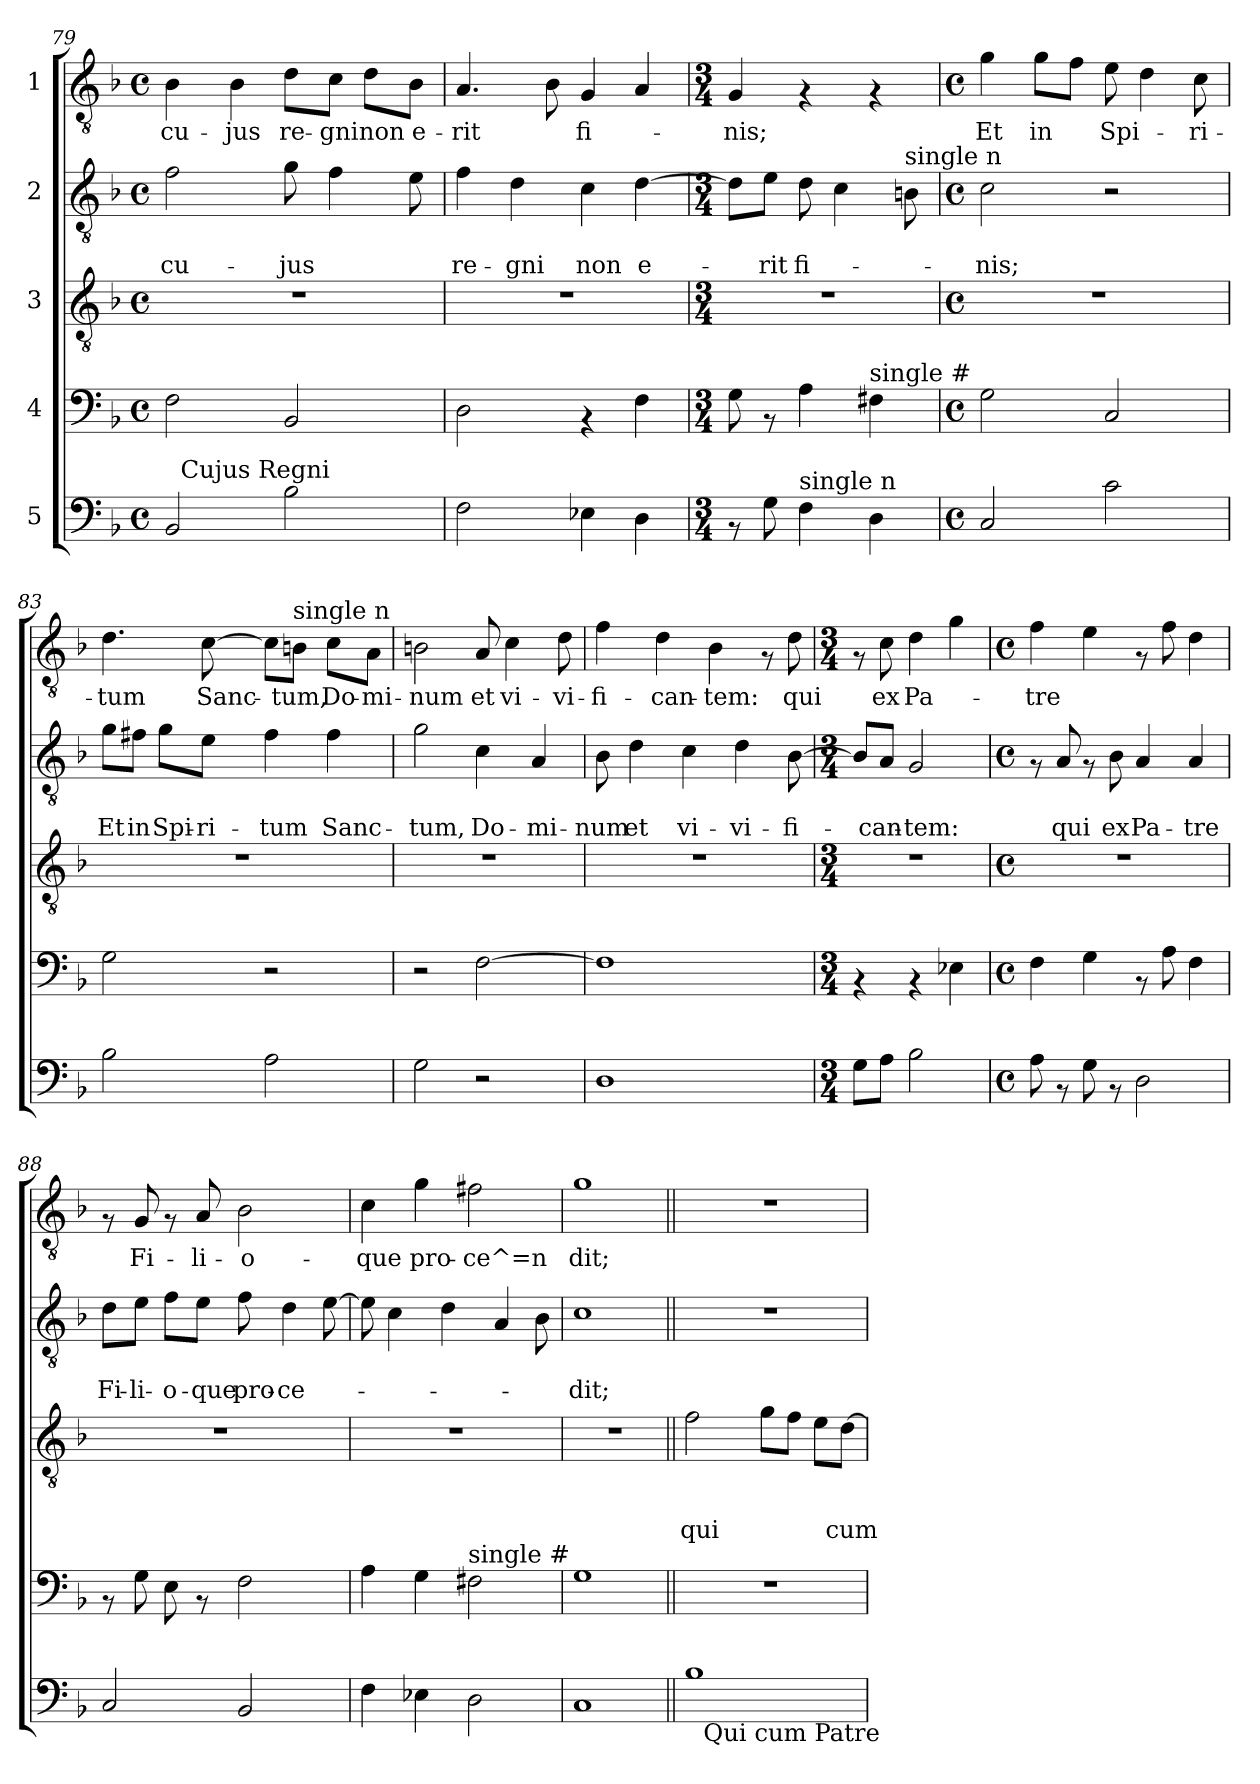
**kern	**kern	**kern	**text	**text	**text	**kern	**text	**text	**kern	**text
*part5	*part4	*part3	*part3	*part3	*part3	*part2	*part2	*part2	*part1	*part1
*staff5	*staff4	*staff3	*staff3	*staff3	*staff3	*staff2	*staff2	*staff2	*staff1	*staff1
*I"5	*I"4	*I"3	*	*	*	*I"2	*	*	*I"1	*
*clefF4	*clefF4	*clefGv2	*	*	*	*clefGv2	*	*	*clefGv2	*
*k[b-]	*k[b-]	*k[b-]	*	*	*	*k[b-]	*	*	*k[b-]	*
*F:	*F:	*F:	*	*	*	*F:	*	*	*F:	*
*M4/4	*M4/4	*M4/4	*	*	*	*M4/4	*	*	*M4/4	*
*met(c)	*met(c)	*met(c)	*	*	*	*met(c)	*	*	*met(c)	*
=79	=79	=79	=79	=79	=79	=79	=79	=79	=79	=79
!	!	!	!	!	!	!	!	!LO:LY:b	!	!LO:LY:b
*^	*	*	*	*	*	*	*	*	*	*
2BB-/	32ryy	2F\	1r	.	.	.	2f\	.	cu-	4B-\	cu-
!	!LO:TX:a:t=Cujus Regni	!	!	!	!	!	!	!	!	!	!
.	2ryy	.	.	.	.	.	.	.	.	.	.
!	!	!	!	!	!	!	!	!	!	!	!LO:LY:b
.	.	.	.	.	.	.	.	.	.	4B-\	-jus
!	!	!	!	!	!	!	!	!	!LO:LY:b	!	!LO:LY:b
2B-\	.	2BB-/	.	.	.	.	8g\	.	-jus	8d\L	re-
.	4...ryy	.	.	.	.	.	.	.	.	.	.
!	!	!	!	!	!	!	!	!	!	!	!LO:LY:b
.	.	.	.	.	.	.	4f\	.	.	8c\J	-gni
!	!	!	!	!	!	!	!	!	!	!	!LO:LY:b
.	.	.	.	.	.	.	.	.	.	8d\L	non
!	!	!	!	!	!	!	!	!	!	!	!LO:LY:b
.	.	.	.	.	.	.	8e\	.	.	8B-\J	e-
=80	=80	=80	=80	=80	=80	=80	=80	=80	=80	=80	=80
!	!	!	!	!	!	!	!	!	!LO:LY:b	!	!LO:LY:b
*v	*v	*	*	*	*	*	*	*	*	*	*
2F\	2D\	1r	.	.	.	4f\	.	re-	4.A/	-rit
!	!	!	!	!	!	!	!	!LO:LY:b	!	!
.	.	.	.	.	.	4d\	.	-gni	.	.
.	.	.	.	.	.	.	.	.	8B-\	.
!	!	!	!	!	!	!	!	!LO:LY:b	!	!LO:LY:b
4E-X\	4rAA	.	.	.	.	4c\	.	non	4G/	fi-
!	!	!	!	!	!	!	!	!LO:LY:b	!	!
4D\	4F\	.	.	.	.	[>4d\	.	e-	4A/	.
=81	=81	=81	=81	=81	=81	=81	=81	=81	=81	=81
*M3/4	*M3/4	*M3/4	*	*	*	*M3/4	*	*	*M3/4	*
!	!	!	!	!	!	!	!	!	!	!LO:LY:b
8rAA	8G\	2.r	.	.	.	8d\L]	.	.	4G/	-nis;
!	!	!	!	!	!	!	!	!LO:LY:b	!	!
8G\	8rAA	.	.	.	.	8e\J	.	-rit	.	.
!LO:TX:a:t=single n	!	!	!	!	!	!	!	!	!	!
!	!	!	!	!	!	!	!	!LO:LY:b	!	!
4F\	4A\	.	.	.	.	8d\	.	fi-	4rF	.
.	.	.	.	.	.	4c\	.	.	.	.
!	!LO:TX:a:t=single #	!	!	!	!	!	!	!	!	!
4D\	4F#\	.	.	.	.	.	.	.	4rF	.
!	!	!	!	!	!	!LO:TX:a:t=single n	!	!	!	!
.	.	.	.	.	.	8B\	.	.	.	.
!!LO:PB:g=z
=82	=82	=82	=82	=82	=82	=82	=82	=82	=82	=82
*M4/4	*M4/4	*M4/4	*	*	*	*M4/4	*	*	*M4/4	*
*met(c)	*met(c)	*met(c)	*	*	*	*met(c)	*	*	*met(c)	*
!	!	!	!	!	!	!	!	!LO:LY:b	!	!LO:LY:b
2C/	2G\	1r	.	.	.	2c\	.	-nis;	4g\	Et
!	!	!	!	!	!	!	!	!	!	!LO:LY:b
.	.	.	.	.	.	.	.	.	8g\L	in
.	.	.	.	.	.	.	.	.	8f\J	.
!	!	!	!	!	!	!	!	!	!	!LO:LY:b
2c\	2C/	.	.	.	.	2r	.	.	8e\	Spi-
.	.	.	.	.	.	.	.	.	4d\	.
!	!	!	!	!	!	!	!	!	!	!LO:LY:b
.	.	.	.	.	.	.	.	.	8c\	-ri-
=83	=83	=83	=83	=83	=83	=83	=83	=83	=83	=83
!	!	!	!	!	!	!	!	!LO:LY:b	!	!LO:LY:b
2B-\	2G\	1r	.	.	.	8g\L	.	Et	4.d\	-tum
!	!	!	!	!	!	!	!	!LO:LY:b	!	!
.	.	.	.	.	.	8f#X\J	.	in	.	.
!	!	!	!	!	!	!	!	!LO:LY:b	!	!
.	.	.	.	.	.	8g\L	.	Spi-	.	.
!	!	!	!	!	!	!	!	!LO:LY:b	!	!LO:LY:b
.	.	.	.	.	.	8e\J	.	-ri-	[>8c\	Sanc-
!	!	!	!	!	!	!	!	!LO:LY:b	!	!
2A\	2r	.	.	.	.	4f#\	.	-tum	8c\L]	.
!	!	!	!	!	!	!	!	!	!LO:TX:a:t=single n	!
!	!	!	!	!	!	!	!	!	!	!LO:LY:b
.	.	.	.	.	.	.	.	.	8B\J	-tum,
!	!	!	!	!	!	!	!	!LO:LY:b	!	!LO:LY:b
.	.	.	.	.	.	4f#\	.	Sanc-	8c\L	Do-
!	!	!	!	!	!	!	!	!	!	!LO:LY:b
.	.	.	.	.	.	.	.	.	8A\J	-mi-
=84	=84	=84	=84	=84	=84	=84	=84	=84	=84	=84
!	!	!	!	!	!	!	!	!LO:LY:b	!	!LO:LY:b
2G\	2r	1r	.	.	.	2g\	.	-tum,	2Bn\	-num
!	!	!	!	!	!	!	!	!LO:LY:b	!	!LO:LY:b
2r	[>2F\	.	.	.	.	4c\	.	Do-	8A/	et
!	!	!	!	!	!	!	!	!	!	!LO:LY:b
.	.	.	.	.	.	.	.	.	4c\	vi-
!	!	!	!	!	!	!	!	!LO:LY:b	!	!
.	.	.	.	.	.	4A/	.	-mi-	.	.
!	!	!	!	!	!	!	!	!	!	!LO:LY:b
.	.	.	.	.	.	.	.	.	8d\	-vi-
=85	=85	=85	=85	=85	=85	=85	=85	=85	=85	=85
!	!	!	!	!	!	!	!	!LO:LY:b	!	!LO:LY:b
1D	1F]	1r	.	.	.	8B-\	.	-num	4f\	-fi-
!	!	!	!	!	!	!	!	!LO:LY:b	!	!
.	.	.	.	.	.	4d\	.	et	.	.
!	!	!	!	!	!	!	!	!	!	!LO:LY:b
.	.	.	.	.	.	.	.	.	4d\	-can-
!	!	!	!	!	!	!	!	!LO:LY:b	!	!
.	.	.	.	.	.	4c\	.	vi-	.	.
!	!	!	!	!	!	!	!	!	!	!LO:LY:b
.	.	.	.	.	.	.	.	.	4B-\	-tem:
!	!	!	!	!	!	!	!	!LO:LY:b	!	!
.	.	.	.	.	.	4d\	.	-vi-	.	.
.	.	.	.	.	.	.	.	.	8rF	.
!	!	!	!	!	!	!	!	!LO:LY:b	!	!LO:LY:b
.	.	.	.	.	.	[>8B-\	.	-fi-	8d\	qui
=86	=86	=86	=86	=86	=86	=86	=86	=86	=86	=86
*M3/4	*M3/4	*M3/4	*	*	*	*M3/4	*	*	*M3/4	*
8G\L	4rAA	2.r	.	.	.	8B-/L]	.	.	8rF	.
!	!	!	!	!	!	!	!	!LO:LY:b	!	!LO:LY:b
8A\J	.	.	.	.	.	8A/J	.	-can-	8c\	ex
!	!	!	!	!	!	!	!	!LO:LY:b	!	!LO:LY:b
2B-\	4rAA	.	.	.	.	2G/	.	-tem:	4d\	Pa-
.	4E-X\	.	.	.	.	.	.	.	4g\	.
!!LO:LB:g=z
=87	=87	=87	=87	=87	=87	=87	=87	=87	=87	=87
*M4/4	*M4/4	*M4/4	*	*	*	*M4/4	*	*	*M4/4	*
*met(c)	*met(c)	*met(c)	*	*	*	*met(c)	*	*	*met(c)	*
!	!	!	!	!	!	!	!	!	!	!LO:LY:b
8A\	4F\	1r	.	.	.	8rF	.	.	4f\	-tre
!	!	!	!	!	!	!	!	!LO:LY:b	!	!
8rAA	.	.	.	.	.	8A/	.	qui	.	.
8G\	4G\	.	.	.	.	8rF	.	.	4e\	.
!	!	!	!	!	!	!	!	!LO:LY:b	!	!
8rAA	.	.	.	.	.	8B-\	.	ex	.	.
!	!	!	!	!	!	!	!	!LO:LY:b	!	!
2D\	8rAA	.	.	.	.	4A/	.	Pa-	8rF	.
.	8A\	.	.	.	.	.	.	.	8f\	.
!	!	!	!	!	!	!	!	!LO:LY:b	!	!
.	4F\	.	.	.	.	4A/	.	-tre	4d\	.
=88	=88	=88	=88	=88	=88	=88	=88	=88	=88	=88
!	!	!	!	!	!	!	!	!LO:LY:b	!	!
2C/	8rAA	1r	.	.	.	8d\L	.	Fi-	8rF	.
!	!	!	!	!	!	!	!	!LO:LY:b	!	!LO:LY:b
.	8G\	.	.	.	.	8e\J	.	-li-	8G/	Fi-
!	!	!	!	!	!	!	!	!LO:LY:b	!	!
.	8E\	.	.	.	.	8f\L	.	-o-	8rF	.
!	!	!	!	!	!	!	!	!LO:LY:b	!	!LO:LY:b
.	8rAA	.	.	.	.	8e\J	.	-que	8A/	-li-
!	!	!	!	!	!	!	!	!LO:LY:b	!	!LO:LY:b
2BB-/	2F\	.	.	.	.	8f\	.	pro-	2B-\	-o-
!	!	!	!	!	!	!	!	!LO:LY:b	!	!
.	.	.	.	.	.	4d\	.	-ce-	.	.
.	.	.	.	.	.	[>8e\	.	.	.	.
=89	=89	=89	=89	=89	=89	=89	=89	=89	=89	=89
!	!	!	!	!	!	!	!	!	!	!LO:LY:b
4F\	4A\	1r	.	.	.	8e\]	.	.	4c\	-que
.	.	.	.	.	.	4c\	.	.	.	.
!	!	!	!	!	!	!	!	!	!	!LO:LY:b
4E-X\	4G\	.	.	.	.	.	.	.	4g\	pro-
.	.	.	.	.	.	4d\	.	.	.	.
!	!LO:TX:a:t=single #	!	!	!	!	!	!	!	!	!
!	!	!	!	!	!	!	!	!	!	!LO:LY:b
2D\	2F#\	.	.	.	.	.	.	.	2f#X\	-ce^=n
.	.	.	.	.	.	4A/	.	.	.	.
.	.	.	.	.	.	8B-\	.	.	.	.
=90	=90	=90	=90	=90	=90	=90	=90	=90	=90	=90
!	!	!	!	!	!	!	!	!LO:LY:b	!	!LO:LY:b
1C	1G	1r	.	.	.	1c	.	-dit;	1g	dit;
=91||	=91||	=91||	=91||	=91||	=91||	=91||	=91||	=91||	=91||	=91||
!	!	!	!	!	!LO:LY:b	!	!	!	!	!
*^	*	*	*	*	*	*	*	*	*	*
1B-	16ryy	1r	2f\	.	.	qui	1r	.	.	1r	.
!	!LO:TX:b:t=Qui cum Patre	!	!	!	!	!	!	!	!	!	!
.	2...ryy	.	.	.	.	.	.	.	.	.	.
.	.	.	8g\L	.	.	.	.	.	.	.	.
.	.	.	8f\J	.	.	.	.	.	.	.	.
.	.	.	8e\L	.	.	.	.	.	.	.	.
!	!	!	!	!	!	!LO:LY:b	!	!	!	!	!
.	.	.	[>8d\J	.	.	cum	.	.	.	.	.
*v	*v	*	*	*	*	*	*	*	*	*	*
=	=	=	=	=	=	=	=	=	=	=
*-	*-	*-	*-	*-	*-	*-	*-	*-	*-	*-
